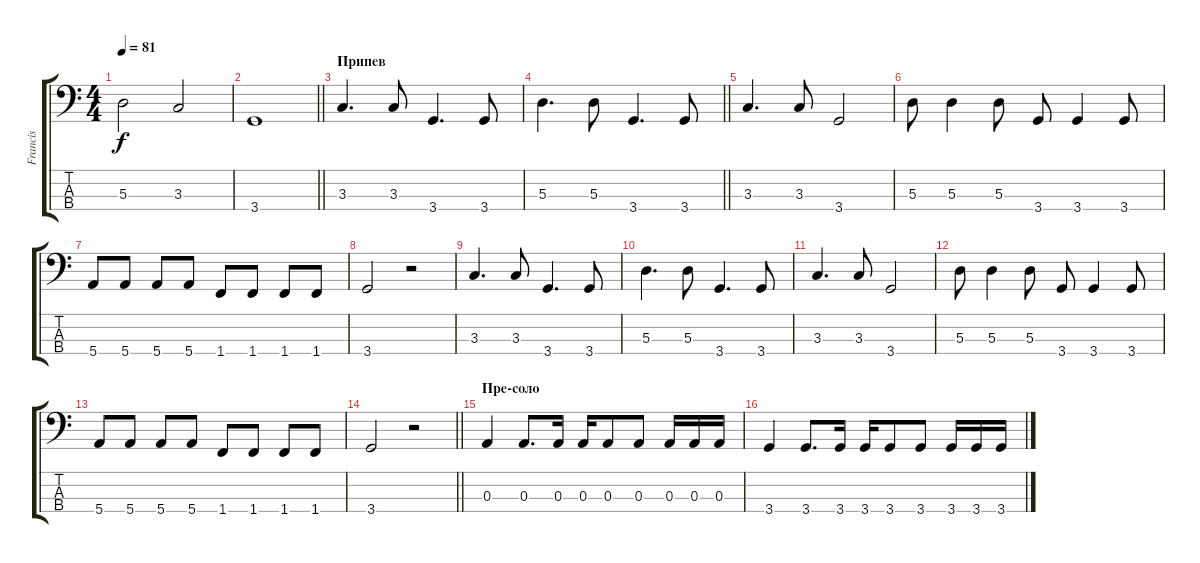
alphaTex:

\track ("Francis" "Francis") {instrument electricbassfinger}
\staff {score tabs}
\tuning (G2 D2 A1 E1) {hide}
\ts (4 4)
\tempo 81
\clef f4
\ks c
5.3.2{dy f} 3.3.2 |
\barLineRight lightlight
3.4.1 |
\section ("" "Припев")
3.3.4{d} 3.3.8 3.4.4{d} 3.4.8 |
\barLineRight lightlight
5.3.4{d} 5.3.8 3.4.4{d} 3.4.8 |
3.3.4{d} 3.3.8 3.4.2 |
5.3.8 5.3.4 5.3.8 3.4.8 3.4.4 3.4.8 |
5.4.8 5.4.8 5.4.8 5.4.8 1.4.8 1.4.8 1.4.8 1.4.8 |
3.4.2 r.2 |
3.3.4{d} 3.3.8 3.4.4{d} 3.4.8 |
5.3.4{d} 5.3.8 3.4.4{d} 3.4.8 |
3.3.4{d} 3.3.8 3.4.2 |
5.3.8 5.3.4 5.3.8 3.4.8 3.4.4 3.4.8 |
5.4.8 5.4.8 5.4.8 5.4.8 1.4.8 1.4.8 1.4.8 1.4.8 |
\barLineRight lightlight
3.4.2 r.2 |
\section ("" "Пре-соло")
0.3.4 0.3.8{d} 0.3.16 0.3.16 0.3.8 0.3.8 0.3.16 0.3.16 0.3.16 |
3.4.4 3.4.8{d} 3.4.16 3.4.16 3.4.8 3.4.8 3.4.16 3.4.16 3.4.16
